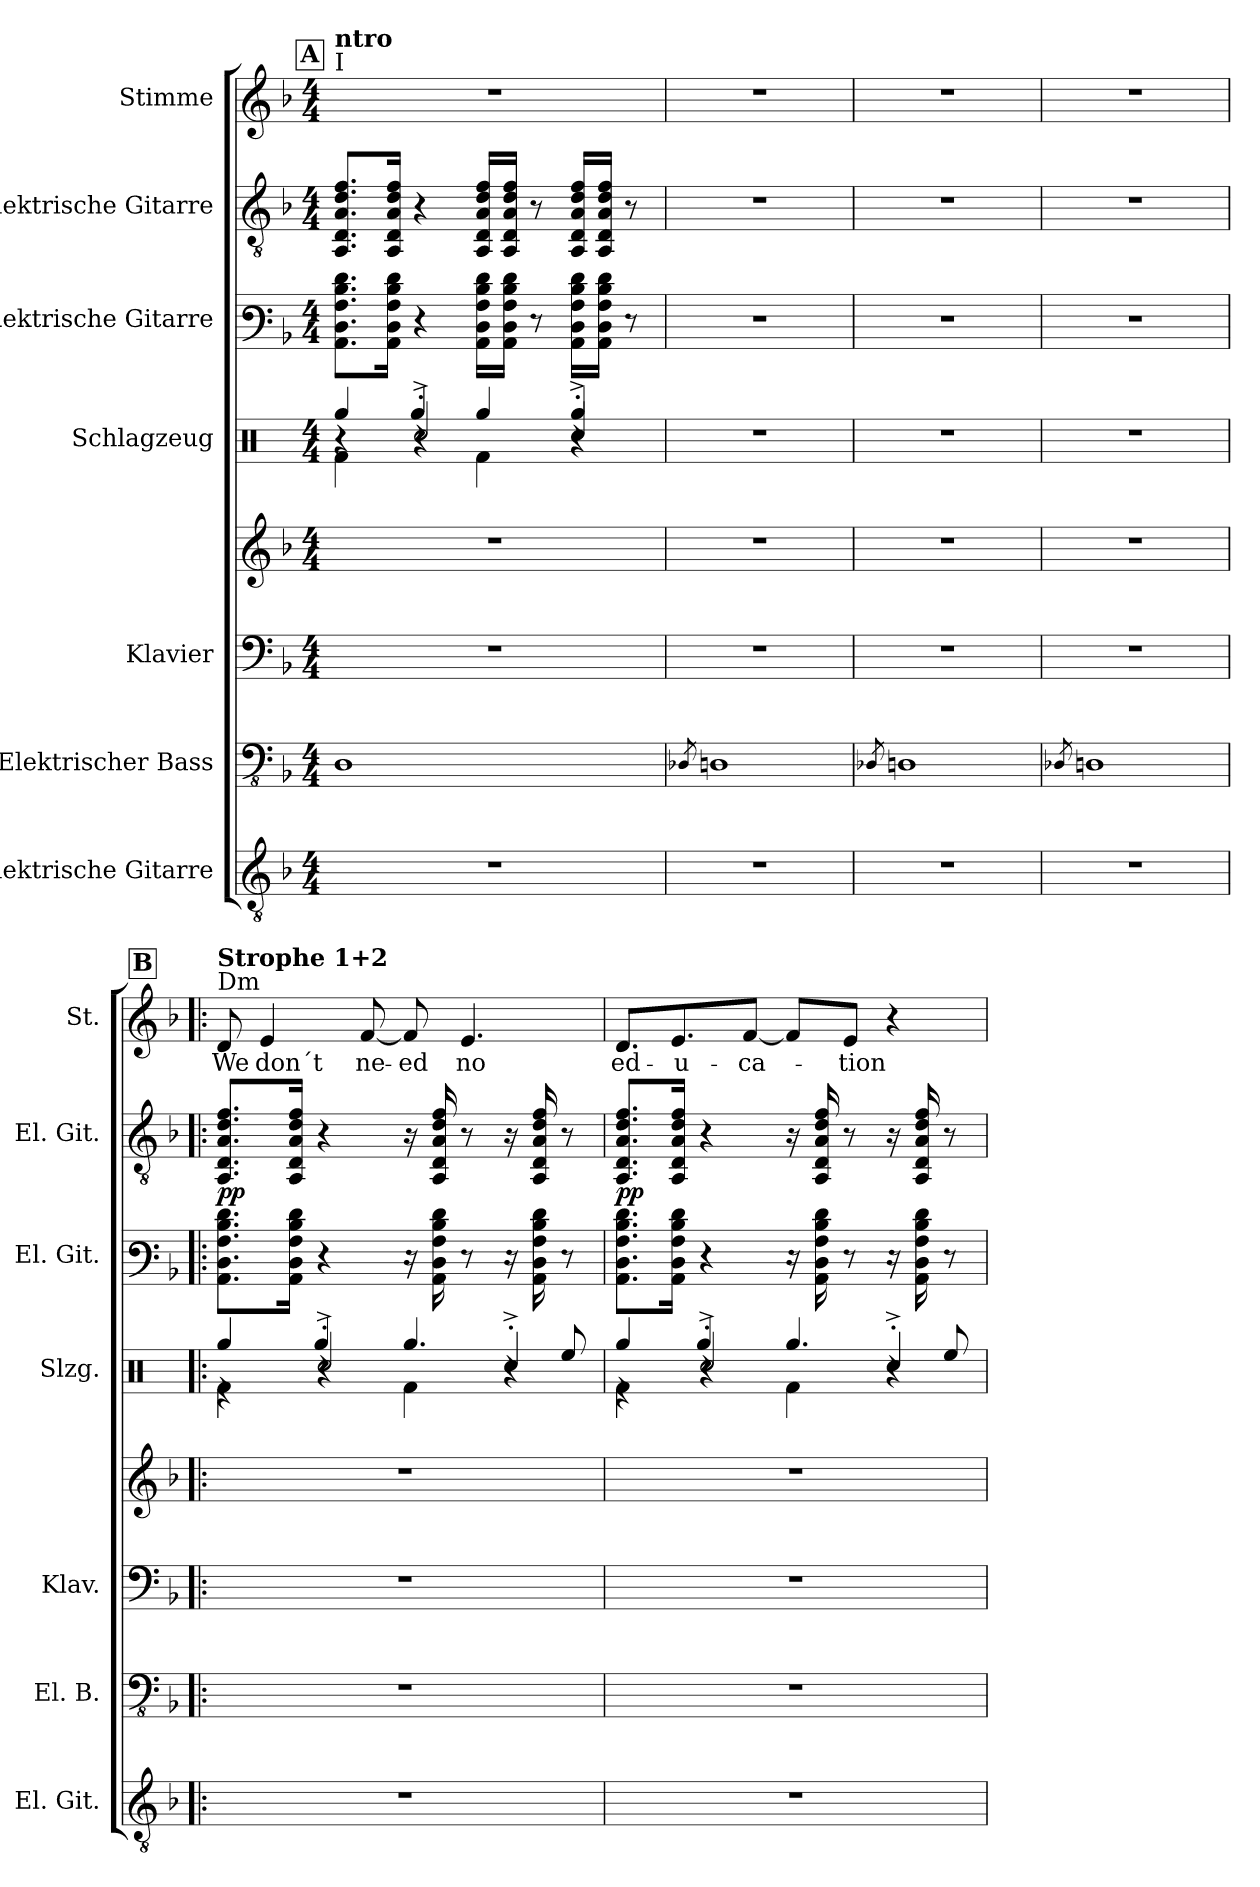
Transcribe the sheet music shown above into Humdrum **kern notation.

**kern	**kern	**kern	**kern	**kern	**kern	**dynam	**kern	**dynam	**kern	**text
*part7	*part6	*part5	*part5	*part4	*part3	*part3	*part2	*part2	*part1	*part1
*staff8	*staff7	*staff6	*staff5	*staff4	*staff3	*staff3	*staff2	*staff2	*staff1	*staff1
*I"Elektrische Gitarre	*I"Elektrischer Bass	*I"Klavier	*	*I"Schlagzeug	*I"Elektrische Gitarre	*	*I"Elektrische Gitarre	*	*I"Stimme	*
*I'El. Git.	*I'El. B.	*I'Klav.	*	*I'Slzg.	*I'El. Git.	*	*I'El. Git.	*	*I'St.	*
*	*	*	*	*	*stria6	*	*	*	*	*
*clefGv2	*clefFv4	*clefF4	*clefG2	*clefX	*	*	*clefGv2	*	*clefG2	*
*k[b-]	*k[b-]	*k[b-]	*k[b-]	*k[]	*k[b-]	*	*k[b-]	*	*k[b-]	*
*M4/4	*M4/4	*M4/4	*M4/4	*M4/4	*M4/4	*	*M4/4	*	*M4/4	*
*MM120	*MM120	*MM120	*MM120	*MM120	*MM120	*	*MM120	*	*MM120	*
!!LO:REH:place=s1:a:B:fs=14:t=A
=1	=1	=1	=1	=1	=1	=1	=1	=1	=1	=1
*	*	*	*	*^	*	*	*	*	*	*
*	*	*	*	*	*^	*	*	*	*	*	*
!	!	!	!	!	!	!	!	!	!	!	!LO:TX:a:t=I	!
!	!	!	!	!	!	!	!	!	!	!	!LO:TX:a:B:t=ntro	!
!	!	!	!	!	!	!	!	!LO:DY:b	!	!	!	!
!	!	!	!	!	!	!	!	!LO:DY:n=1:b	!	!	!	!
1r	1DD	1r	1r	4r	4Rf\	4Rgg/	8.AA\ 8.D\ 8.A\ 8.d\ 8.f\L	mp mp	8.AA/ 8.D/ 8.A/ 8.d/ 8.f/L	.	1r	.
.	.	.	.	.	.	.	16AA\ 16D\ 16A\ 16d\ 16f\Jk	.	16AA/ 16D/ 16A/ 16d/ 16f/Jk	.	.	.
.	.	.	.	2Rcc'^/	4r	4Rgg/	4r	.	4r	.	.	.
.	.	.	.	.	4Rf\	4Rgg/	16AA\ 16D\ 16A\ 16d\ 16f\LL	.	16AA/ 16D/ 16A/ 16d/ 16f/LL	.	.	.
.	.	.	.	.	.	.	16AA\ 16D\ 16A\ 16d\ 16f\JJ	.	16AA/ 16D/ 16A/ 16d/ 16f/JJ	.	.	.
.	.	.	.	.	.	.	8r	.	8r	.	.	.
.	.	.	.	4Rcc'^/	4r	4Rgg/	16AA\ 16D\ 16A\ 16d\ 16f\LL	.	16AA/ 16D/ 16A/ 16d/ 16f/LL	.	.	.
.	.	.	.	.	.	.	16AA\ 16D\ 16A\ 16d\ 16f\JJ	.	16AA/ 16D/ 16A/ 16d/ 16f/JJ	.	.	.
.	.	.	.	.	.	.	8r	.	8r	.	.	.
*	*	*	*	*v	*v	*v	*	*	*	*	*	*
=2	=2	=2	=2	=2	=2	=2	=2	=2	=2	=2
.	8qDD-X/	.	.	.	.	.	.	.	.	.
1r	1DDn	1r	1r	1r	1r	.	1r	.	1r	.
=3	=3	=3	=3	=3	=3	=3	=3	=3	=3	=3
.	8qDD-X/	.	.	.	.	.	.	.	.	.
1r	1DDn	1r	1r	1r	1r	.	1r	.	1r	.
=4	=4	=4	=4	=4	=4	=4	=4	=4	=4	=4
.	8qDD-X/	.	.	.	.	.	.	.	.	.
1r	1DDn	1r	1r	1r	1r	.	1r	.	1r	.
!!LO:PB:g=z
!!LO:REH:place=s1:a:B:fs=14:t=B
=5!|:	=5!|:	=5!|:	=5!|:	=5!|:	=5!|:	=5!|:	=5!|:	=5!|:	=5!|:	=5!|:
*	*	*	*	*^	*	*	*	*	*	*
*	*	*	*	*	*^	*	*	*	*	*	*
!	!	!	!	!	!	!	!	!	!	!	!LO:TX:a:t=Dm	!
!	!	!	!	!	!	!	!	!	!	!	!LO:TX:a:B:t=Strophe 1+2	!
!	!	!	!	!	!	!	!	!LO:DY:b	!	!	!	!
!	!	!	!	!	!	!	!	!LO:DY:n=1:b	!	!	!	!
!	!	!	!	!	!	!	!	!LO:DY:n=2:b	!	!	!	!
!	!	!	!	!	!	!	!	!LO:DY:n=3:b	!	!	!	!
!	!	!	!	!	!	!	!	!LO:DY:n=4:b	!	!	!	!
!	!	!	!	!	!	!	!	!LO:DY:n=5:b	!	!	!	!
!	!	!	!	!	!	!	!	!LO:DY:n=6:b	!	!LO:DY:b	!	!
!	!	!	!	!	!	!	!	!	!	!LO:DY:n=1:b	!	!
1r	1r	1r	1r	4re	4Rf\	4Rgg/	8.AA\ 8.D\ 8.A\ 8.d\ 8.f\L	p p p p p p mp	8.AA/ 8.D/ 8.A/ 8.d/ 8.f/L	p p	8d/	We
.	.	.	.	.	.	.	.	.	.	.	4e/	don´t
.	.	.	.	.	.	.	16AA\ 16D\ 16A\ 16d\ 16f\Jk	.	16AA/ 16D/ 16A/ 16d/ 16f/Jk	.	.	.
.	.	.	.	2Rcc'^/	4r	4Rgg/	4r	.	4r	.	.	.
.	.	.	.	.	.	.	.	.	.	.	[8f/	ne-
.	.	.	.	.	4Rf\	4.Rgg/	16r	.	16r	.	8f/]	-ed
.	.	.	.	.	.	.	16AA\ 16D\ 16A\ 16d\ 16f\	.	16AA/ 16D/ 16A/ 16d/ 16f/	.	.	.
.	.	.	.	.	.	.	8r	.	8r	.	4.e/	no
.	.	.	.	4Rcc'^/	4r	.	16r	.	16r	.	.	.
.	.	.	.	.	.	.	16AA\ 16D\ 16A\ 16d\ 16f\	.	16AA/ 16D/ 16A/ 16d/ 16f/	.	.	.
.	.	.	.	.	.	8Ree/	8r	.	8r	.	.	.
=6	=6	=6	=6	=6	=6	=6	=6	=6	=6	=6	=6	=6
!	!	!	!	!	!	!	!	!LO:DY:b	!	!	!	!
!	!	!	!	!	!	!	!	!LO:DY:n=1:b	!	!	!	!
!	!	!	!	!	!	!	!	!LO:DY:n=2:b	!	!	!	!
!	!	!	!	!	!	!	!	!LO:DY:n=3:b	!	!LO:DY:b	!	!
!	!	!	!	!	!	!	!	!	!	!LO:DY:n=1:b	!	!
1r	1r	1r	1r	4re	4Rf\	4Rgg/	8.AA\ 8.D\ 8.A\ 8.d\ 8.f\L	p p p mp	8.AA/ 8.D/ 8.A/ 8.d/ 8.f/L	p p	8.d/L	ed-
.	.	.	.	.	.	.	16AA\ 16D\ 16A\ 16d\ 16f\Jk	.	16AA/ 16D/ 16A/ 16d/ 16f/Jk	.	8.e/	-u-
.	.	.	.	2Rcc'^/	4r	4Rgg/	4r	.	4r	.	.	.
.	.	.	.	.	.	.	.	.	.	.	[8f/J	-ca-
.	.	.	.	.	4Rf\	4.Rgg/	16r	.	16r	.	8f/L]	.
.	.	.	.	.	.	.	16AA\ 16D\ 16A\ 16d\ 16f\	.	16AA/ 16D/ 16A/ 16d/ 16f/	.	.	.
.	.	.	.	.	.	.	8r	.	8r	.	8e/J	-tion
.	.	.	.	4Rcc'^/	4r	.	16r	.	16r	.	4r	.
.	.	.	.	.	.	.	16AA\ 16D\ 16A\ 16d\ 16f\	.	16AA/ 16D/ 16A/ 16d/ 16f/	.	.	.
.	.	.	.	.	.	8Ree/	8r	.	8r	.	.	.
*	*	*	*	*v	*v	*v	*	*	*	*	*	*
=	=	=	=	=	=	=	=	=	=	=
*-	*-	*-	*-	*-	*-	*-	*-	*-	*-	*-
